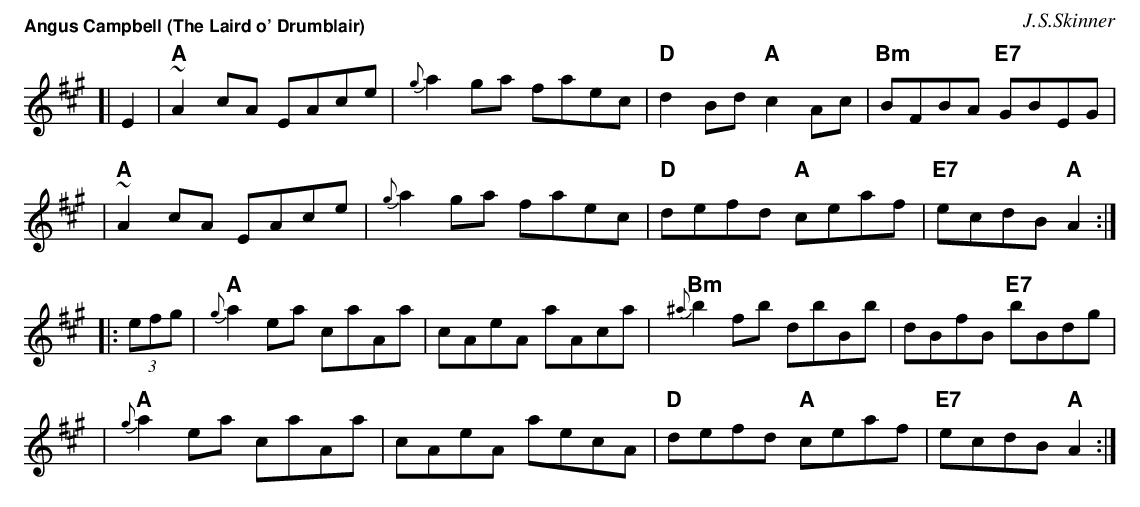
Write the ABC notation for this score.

X:1
P: Angus Campbell (The Laird o' Drumblair)
C: J.S.Skinner
L: 1/8
K: A
[| E2 \
| "A"~A2cA EAce | {g}a2ga faec | "D"d2Bd "A"c2Ac | "Bm"BFBA "E7"GBEG |
| "A"~A2cA EAce | {g}a2ga faec | "D"defd "A"ceaf | "E7"ecdB "A"A2 :|
|: (3efg \
| "A"{g}a2ea caAa | cAeA aAca | "Bm"{^a}b2fb dbBb | dBfB "E7"bBdg |
| "A"{g}a2ea caAa | cAeA aecA |"D"defd "A"ceaf | "E7"ecdB "A"A2 :|
